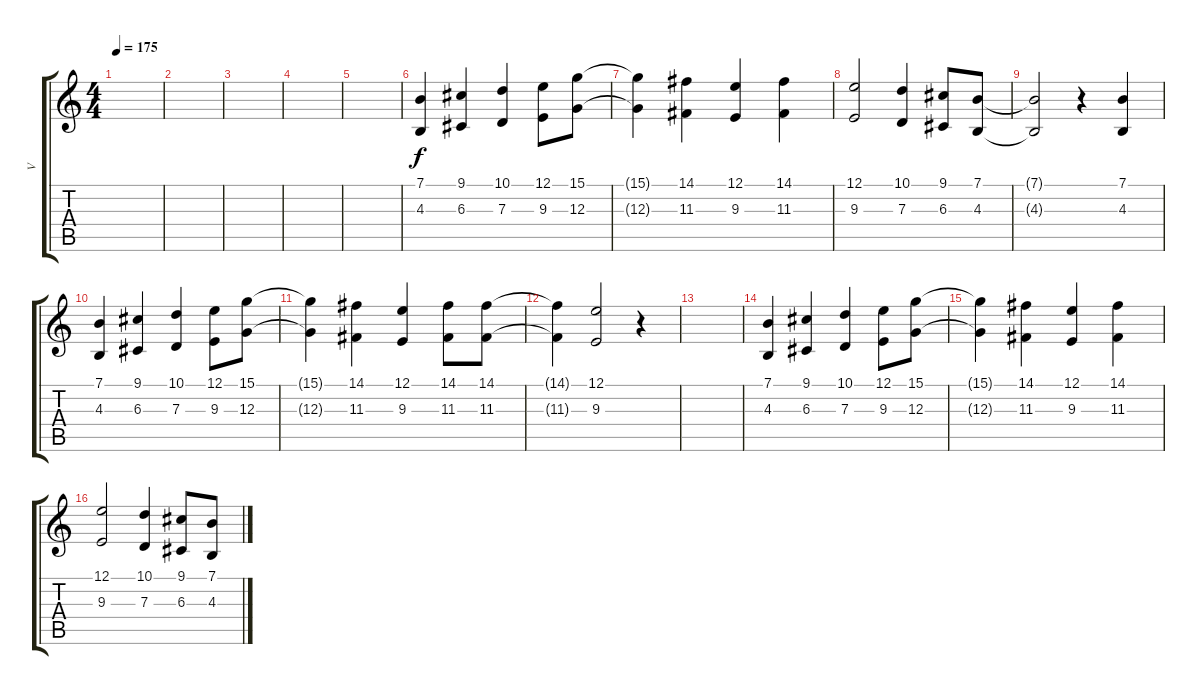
\track ("V" "V") {instrument altosax}
\staff {score tabs}
\tuning (E4 B3 G3 D3 A2 D2) {hide}
\ts (4 4)
\tempo 175
\clef g2
\ks c
|
|
|
|
|
(7.1 4.3).4 (9.1 6.3).4 (10.1 7.3).4 (12.1 9.3).8 (15.1 12.3).8 |
(15.1{t} 12.3{t}).4 (14.1 11.3).4 (12.1 9.3).4 (14.1 11.3).4 |
(12.1 9.3).2 (10.1 7.3).4 (9.1 6.3).8 (7.1 4.3).8 |
(7.1{t} 4.3{t}).2 r.4 (7.1 4.3).4 |
(7.1 4.3).4 (9.1 6.3).4 (10.1 7.3).4 (12.1 9.3).8 (15.1 12.3).8 |
(15.1{t} 12.3{t}).4 (14.1 11.3).4 (12.1 9.3).4 (14.1 11.3).8 (14.1 11.3).8 |
(14.1{t} 11.3{t}).4 (12.1 9.3).2 r.4 |
|
(7.1 4.3).4 (9.1 6.3).4 (10.1 7.3).4 (12.1 9.3).8 (15.1 12.3).8 |
(15.1{t} 12.3{t}).4 (14.1 11.3).4 (12.1 9.3).4 (14.1 11.3).4 |
(12.1 9.3).2 (10.1 7.3).4 (9.1 6.3).8 (7.1 4.3).8
